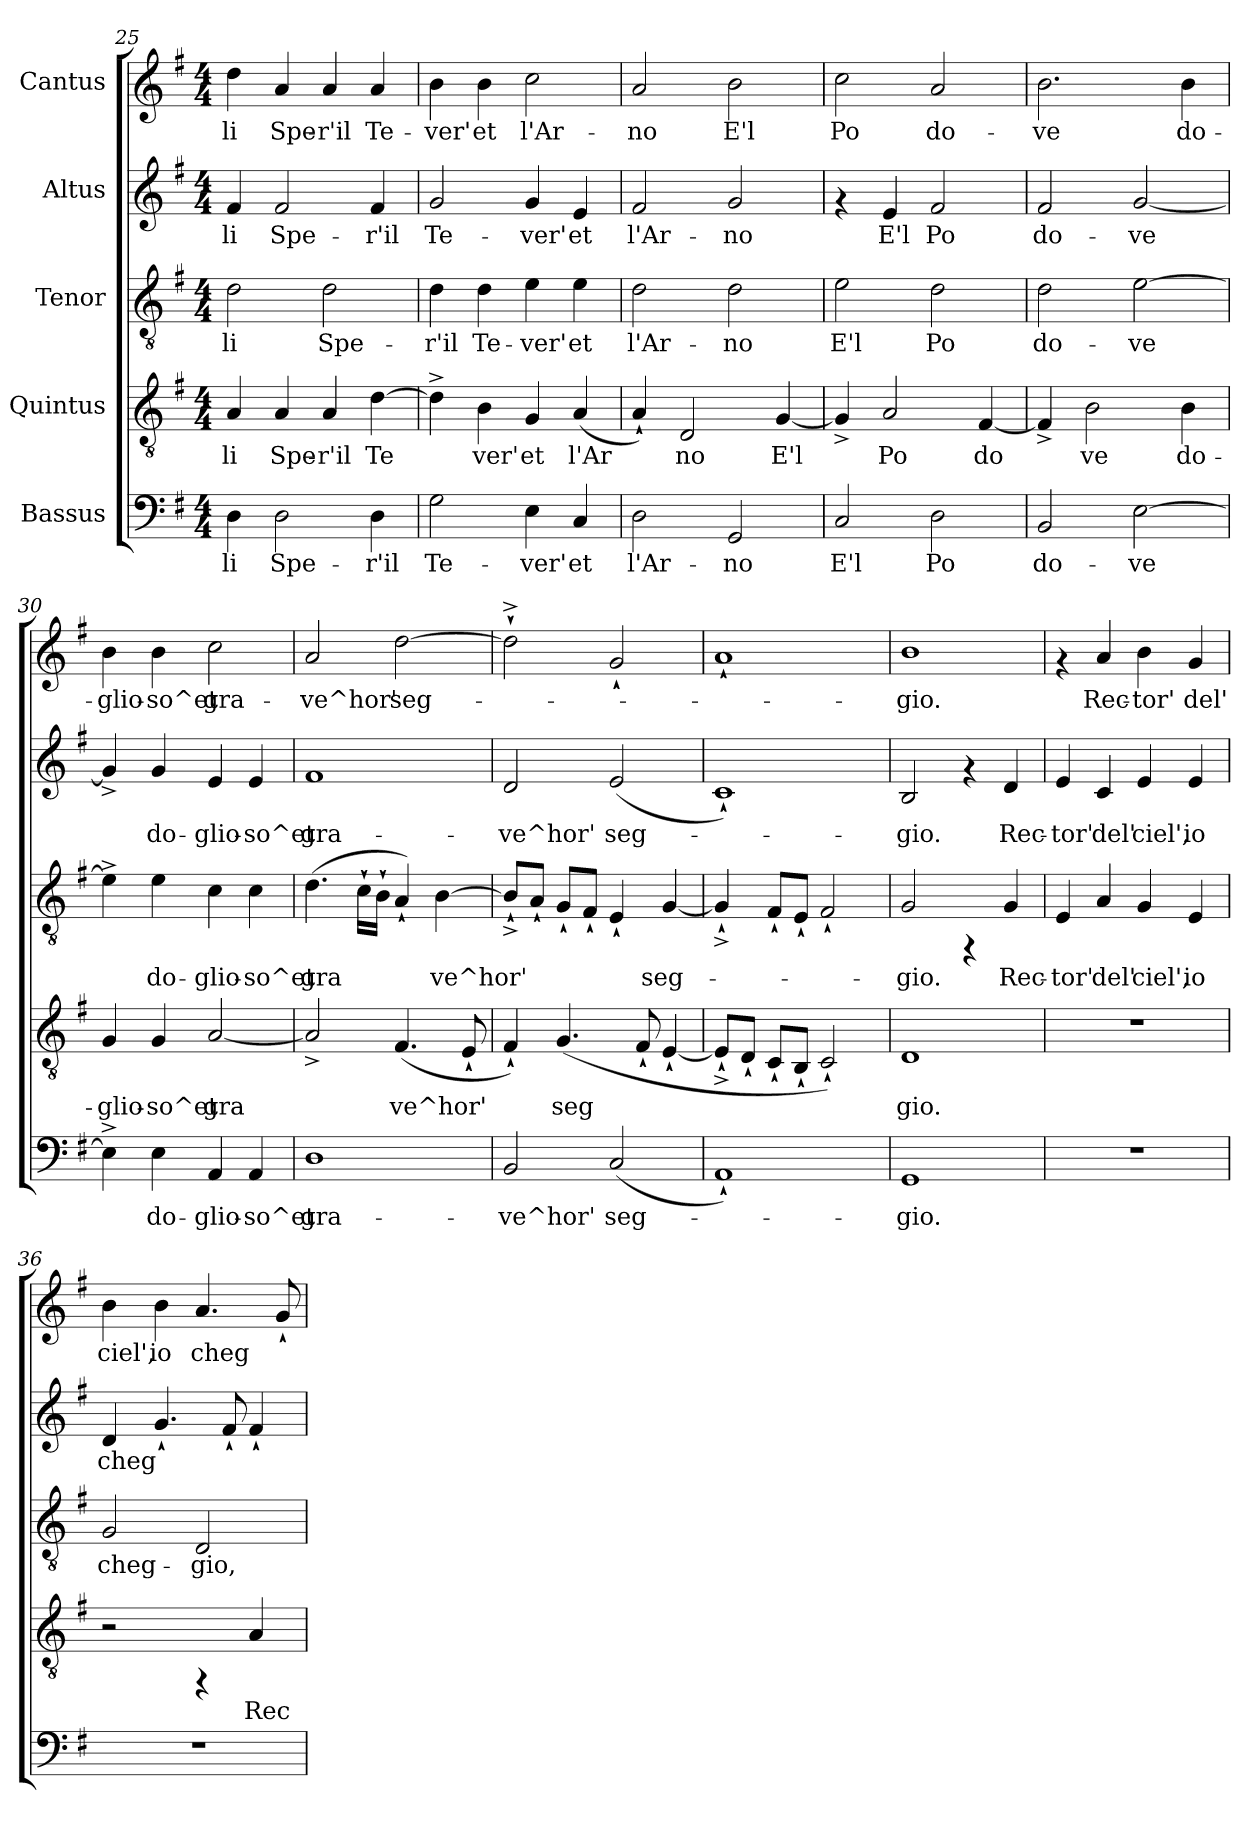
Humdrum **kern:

**kern	**text	**kern	**text	**kern	**text	**kern	**text	**kern	**text
*part5	*part5	*part4	*part4	*part3	*part3	*part2	*part2	*part1	*part1
*staff5	*staff5	*staff4	*staff4	*staff3	*staff3	*staff2	*staff2	*staff1	*staff1
*I"Bassus	*	*I"Quintus	*	*I"Tenor	*	*I"Altus	*	*I"Cantus	*
*clefF4	*	*clefGv2	*	*clefGv2	*	*clefG2	*	*clefG2	*
*k[f#]	*	*k[f#]	*	*k[f#]	*	*k[f#]	*	*k[f#]	*
*G:	*	*G:	*	*G:	*	*G:	*	*G:	*
*M4/4	*	*M4/4	*	*M4/4	*	*M4/4	*	*M4/4	*
=25	=25	=25	=25	=25	=25	=25	=25	=25	=25
!	!LO:LY:b	!	!LO:LY:b	!	!LO:LY:b	!	!LO:LY:b	!	!LO:LY:b
4D\	-li	4A/	-li	2d\	-li	4f#/	-li	4dd\	-li
!	!LO:LY:b	!	!LO:LY:b	!	!	!	!LO:LY:b	!	!LO:LY:b
2D\	Spe-	4A/	Spe-	.	.	2f#/	Spe-	4a/	Spe-
!	!	!	!LO:LY:b	!	!LO:LY:b	!	!	!	!LO:LY:b
.	.	4A/	-r'il	2d\	Spe-	.	.	4a/	-r'il
!	!LO:LY:b	!	!LO:LY:b	!	!	!	!LO:LY:b	!	!LO:LY:b
4D\	-r'il	[>4d\	Te-	.	.	4f#/	-r'il	4a/	Te-
=26	=26	=26	=26	=26	=26	=26	=26	=26	=26
!	!LO:LY:b	!	!LO:LY:b	!	!LO:LY:b	!	!LO:LY:b	!	!LO:LY:b
2G\	Te-	4d^>\]	-	4d\	-r'il	2g/	Te-	4b\	-ver'
!	!	!	!LO:LY:b	!	!LO:LY:b	!	!	!	!LO:LY:b
.	.	4B\	ver'	4d\	Te-	.	.	4b\	et
!	!LO:LY:b	!	!LO:LY:b	!	!LO:LY:b	!	!LO:LY:b	!	!LO:LY:b
4E\	-ver'	4G/	et	4e\	-ver'	4g/	-ver'	2cc\	l'Ar-
!	!LO:LY:b	!	!LO:LY:b	!	!LO:LY:b	!	!LO:LY:b	!	!
4C/	et	(>4A/	l'Ar-	4e\	et	4e/	et	.	.
=27	=27	=27	=27	=27	=27	=27	=27	=27	=27
!	!LO:LY:b	!	!LO:LY:b	!	!LO:LY:b	!	!LO:LY:b	!	!LO:LY:b
2D\	l'Ar-	4A`</)	-	2d\	l'Ar-	2f#/	l'Ar-	2a/	-no
!	!	!	!LO:LY:b	!	!	!	!	!	!
.	.	2D/	no	.	.	.	.	.	.
!	!LO:LY:b	!	!	!	!LO:LY:b	!	!LO:LY:b	!	!LO:LY:b
2GG/	-no	.	.	2d\	-no	2g/	-no	2b\	E'l
!	!	!	!LO:LY:b	!	!	!	!	!	!
.	.	[<4G/	E'l	.	.	.	.	.	.
=28	=28	=28	=28	=28	=28	=28	=28	=28	=28
!	!LO:LY:b	!	!LO:LY:b	!	!LO:LY:b	!	!	!	!LO:LY:b
2C/	E'l	4G^</]	.	2e\	E'l	4rf	.	2cc\	Po
!	!	!	!LO:LY:b	!	!	!	!LO:LY:b	!	!
.	.	2A/	Po	.	.	4e/	E'l	.	.
!	!LO:LY:b	!	!	!	!LO:LY:b	!	!LO:LY:b	!	!LO:LY:b
2D\	Po	.	.	2d\	Po	2f#/	Po	2a/	do-
!	!	!	!LO:LY:b	!	!	!	!	!	!
.	.	[<4F#/	do-	.	.	.	.	.	.
!!LO:PB:g=z
=29	=29	=29	=29	=29	=29	=29	=29	=29	=29
!	!LO:LY:b	!	!LO:LY:b	!	!LO:LY:b	!	!LO:LY:b	!	!LO:LY:b
2BB/	do-	4F#^</]	-	2d\	do-	2f#/	do-	2.b\	-ve
!	!	!	!LO:LY:b	!	!	!	!	!	!
.	.	2B\	ve	.	.	.	.	.	.
!	!LO:LY:b	!	!	!	!LO:LY:b	!	!LO:LY:b	!	!
[>2E\	-ve	.	.	[>2e\	-ve	[<2g/	-ve	.	.
!	!	!	!LO:LY:b	!	!	!	!	!	!LO:LY:b
.	.	4B\	do-	.	.	.	.	4b\	do-
=30	=30	=30	=30	=30	=30	=30	=30	=30	=30
!	!LO:LY:b	!	!LO:LY:b	!	!LO:LY:b	!	!LO:LY:b	!	!LO:LY:b
4E^>\]	.	4G/	-glio-	4e^>\]	.	4g^</]	.	4b\	-glio-
!	!LO:LY:b	!	!LO:LY:b	!	!LO:LY:b	!	!LO:LY:b	!	!LO:LY:b
4E\	do-	4G/	-so^et	4e\	do-	4g/	do-	4b\	-so^et
!	!LO:LY:b	!	!LO:LY:b	!	!LO:LY:b	!	!LO:LY:b	!	!LO:LY:b
4AA/	-glio-	[<2A/	gra-	4c\	-glio-	4e/	-glio-	2cc\	gra-
!	!LO:LY:b	!	!	!	!LO:LY:b	!	!LO:LY:b	!	!
4AA/	-so^et	.	.	4c\	-so^et	4e/	-so^et	.	.
=31	=31	=31	=31	=31	=31	=31	=31	=31	=31
!	!LO:LY:b	!	!LO:LY:b	!	!LO:LY:b	!	!LO:LY:b	!	!LO:LY:b
1D	gra-	2A^</]	-	(>4.d\	gra-	1f#	gra-	2a/	-ve^hor'
!	!	!	!	!	!LO:LY:b	!	!	!	!
.	.	.	.	16c`>\L	-	.	.	.	.
!	!	!	!	!	!LO:LY:b	!	!	!	!
.	.	.	.	16B`>\J	.	.	.	.	.
!	!	!	!LO:LY:b	!	!LO:LY:b	!	!	!	!LO:LY:b
.	.	(>4.F#/	ve^hor'	4A`</)	.	.	.	[>2dd\	seg-
!	!	!	!	!	!LO:LY:b	!	!	!	!
.	.	.	.	[>4B\	ve^hor'	.	.	.	.
!	!	!	!LO:LY:b	!	!	!	!	!	!
.	.	8E`</	.	.	.	.	.	.	.
=32	=32	=32	=32	=32	=32	=32	=32	=32	=32
!	!LO:LY:b	!	!LO:LY:b	!	!LO:LY:b	!	!LO:LY:b	!	!
2BB/	-ve^hor'	4F#`</)	.	8B^>`</L]	.	2d/	-ve^hor'	2dd^>`>\]	.
!	!	!	!	!	!LO:LY:b	!	!	!	!
.	.	.	.	8A`</J	.	.	.	.	.
!	!	!	!LO:LY:b	!	!LO:LY:b	!	!	!	!
.	.	(>4.G/	seg-	8G`</L	.	.	.	.	.
!	!	!	!	!	!LO:LY:b	!	!	!	!
.	.	.	.	8F#`</J	.	.	.	.	.
!	!LO:LY:b	!	!	!	!LO:LY:b	!	!LO:LY:b	!	!
(>2C/	seg-	.	.	4E`</	.	(>2e/	seg-	2g`</	.
!	!	!	!LO:LY:b	!	!	!	!	!	!
.	.	8F#`</	--	.	.	.	.	.	.
!	!	!	!LO:LY:b	!	!LO:LY:b	!	!	!	!
.	.	[<4E`</	--	[<4G/	seg-	.	.	.	.
=33	=33	=33	=33	=33	=33	=33	=33	=33	=33
1AA`<)	.	8E^>`</L]	.	4G^>`</]	.	1c`<)	.	1a`<	.
.	.	8D`</J	.	.	.	.	.	.	.
.	.	8C`</L	.	8F#`</L	.	.	.	.	.
.	.	8BB`</J	.	8E`</J	.	.	.	.	.
.	.	2C`</)	.	2F#`</	.	.	.	.	.
!!LO:LB:g=z
=34	=34	=34	=34	=34	=34	=34	=34	=34	=34
!	!LO:LY:b	!	!LO:LY:b	!	!LO:LY:b	!	!LO:LY:b	!	!LO:LY:b
1GG	-gio.	1D	-gio.	2G/	-gio.	2B/	-gio.	1b	-gio.
.	.	.	.	4rFF	.	4rf	.	.	.
!	!	!	!	!	!LO:LY:b	!	!LO:LY:b	!	!
.	.	.	.	4G/	Rec-	4d/	Rec-	.	.
=35	=35	=35	=35	=35	=35	=35	=35	=35	=35
!	!	!	!	!	!LO:LY:b	!	!LO:LY:b	!	!
1r	.	1r	.	4E/	-tor'	4e/	-tor'	4rf	.
!	!	!	!	!	!LO:LY:b	!	!LO:LY:b	!	!LO:LY:b
.	.	.	.	4A/	del'	4c/	del'	4a/	Rec-
!	!	!	!	!	!LO:LY:b	!	!LO:LY:b	!	!LO:LY:b
.	.	.	.	4G/	ciel',	4e/	ciel',	4b\	-tor'
!	!	!	!	!	!LO:LY:b	!	!LO:LY:b	!	!LO:LY:b
.	.	.	.	4E/	io	4e/	io	4g/	del'
=36	=36	=36	=36	=36	=36	=36	=36	=36	=36
!	!	!	!	!	!LO:LY:b	!	!LO:LY:b	!	!LO:LY:b
1r	.	2r	.	2G/	cheg-	4d/	cheg-	4b\	ciel',
!	!	!	!	!	!	!	!LO:LY:b	!	!LO:LY:b
.	.	.	.	.	.	4.g`</	--	4b\	io
!	!	!	!	!	!LO:LY:b	!	!	!	!LO:LY:b
.	.	4rFF	.	2D/	-gio,	.	.	4.a/	cheg-
!	!	!	!	!	!	!	!LO:LY:b	!	!
.	.	.	.	.	.	8f#`</	--	.	.
!	!	!	!LO:LY:b	!	!	!	!LO:LY:b	!	!
.	.	4A/	Rec-	.	.	4f#`</	--	.	.
!	!	!	!	!	!	!	!	!	!LO:LY:b
.	.	.	.	.	.	.	.	8g`</	--
=	=	=	=	=	=	=	=	=	=
*-	*-	*-	*-	*-	*-	*-	*-	*-	*-
